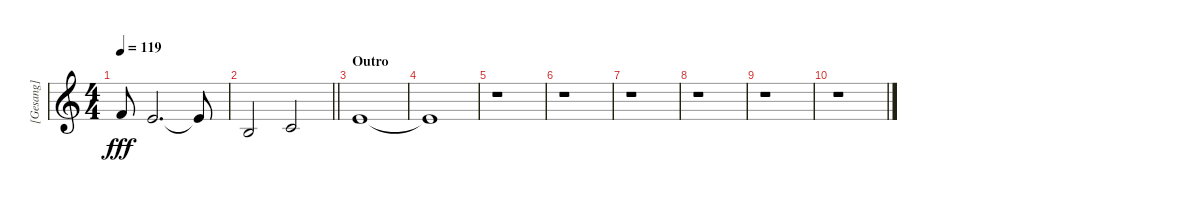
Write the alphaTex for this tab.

\track ("[Gesang]" "[Gesang]") {instrument altosax}
\staff {score}
\tuning (E4 B3 G3 D3 A2 E2) {hide}
\ts (4 4)
\tempo 119
\clef g2
\ks c
1.1{t}.8{dy fff} 0.1.2{d} 0.1{t}.8 |
\barLineRight lightlight
0.2.2 1.2.2 |
\section ("" "Outro")
5.2.1 |
5.2{t}.1 |
r.1 |
r.1 |
r.1 |
r.1 |
r.1 |
r.1
